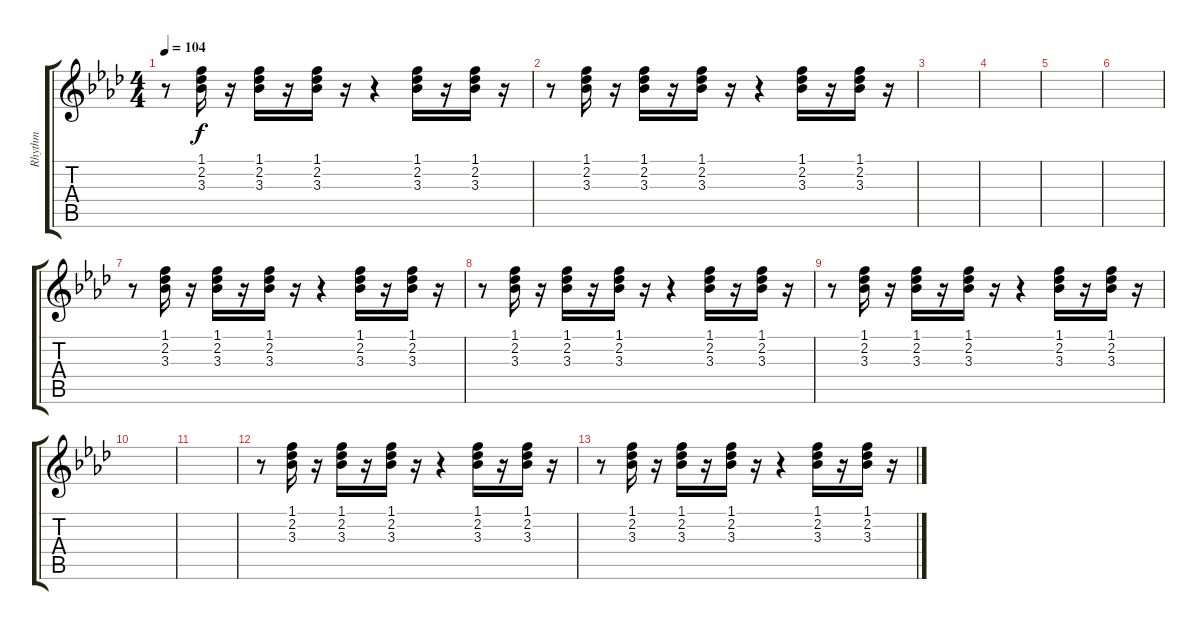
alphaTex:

\track ("Rhythm" "Rhythm") {instrument electricguitarjazz}
\staff {score tabs}
\tuning (E4 B3 G3 D3 A2 E2) {hide}
\ts (4 4)
\tempo 104
\clef g2
\ks ab
r.8{dy f} (1.1 2.2 3.3).16 r.16 (1.1 2.2 3.3).16 r.16 (1.1 2.2 3.3).16 r.16 r.4 (1.1 2.2 3.3).16 r.16 (1.1 2.2 3.3).16 r.16 |
r.8 (1.1 2.2 3.3).16 r.16 (1.1 2.2 3.3).16 r.16 (1.1 2.2 3.3).16 r.16 r.4 (1.1 2.2 3.3).16 r.16 (1.1 2.2 3.3).16 r.16 |
|
|
|
|
r.8 (1.1 2.2 3.3).16 r.16 (1.1 2.2 3.3).16 r.16 (1.1 2.2 3.3).16 r.16 r.4 (1.1 2.2 3.3).16 r.16 (1.1 2.2 3.3).16 r.16 |
r.8 (1.1 2.2 3.3).16 r.16 (1.1 2.2 3.3).16 r.16 (1.1 2.2 3.3).16 r.16 r.4 (1.1 2.2 3.3).16 r.16 (1.1 2.2 3.3).16 r.16 |
r.8 (1.1 2.2 3.3).16 r.16 (1.1 2.2 3.3).16 r.16 (1.1 2.2 3.3).16 r.16 r.4 (1.1 2.2 3.3).16 r.16 (1.1 2.2 3.3).16 r.16 |
|
|
r.8 (1.1 2.2 3.3).16 r.16 (1.1 2.2 3.3).16 r.16 (1.1 2.2 3.3).16 r.16 r.4 (1.1 2.2 3.3).16 r.16 (1.1 2.2 3.3).16 r.16 |
r.8 (1.1 2.2 3.3).16 r.16 (1.1 2.2 3.3).16 r.16 (1.1 2.2 3.3).16 r.16 r.4 (1.1 2.2 3.3).16 r.16 (1.1 2.2 3.3).16 r.16
